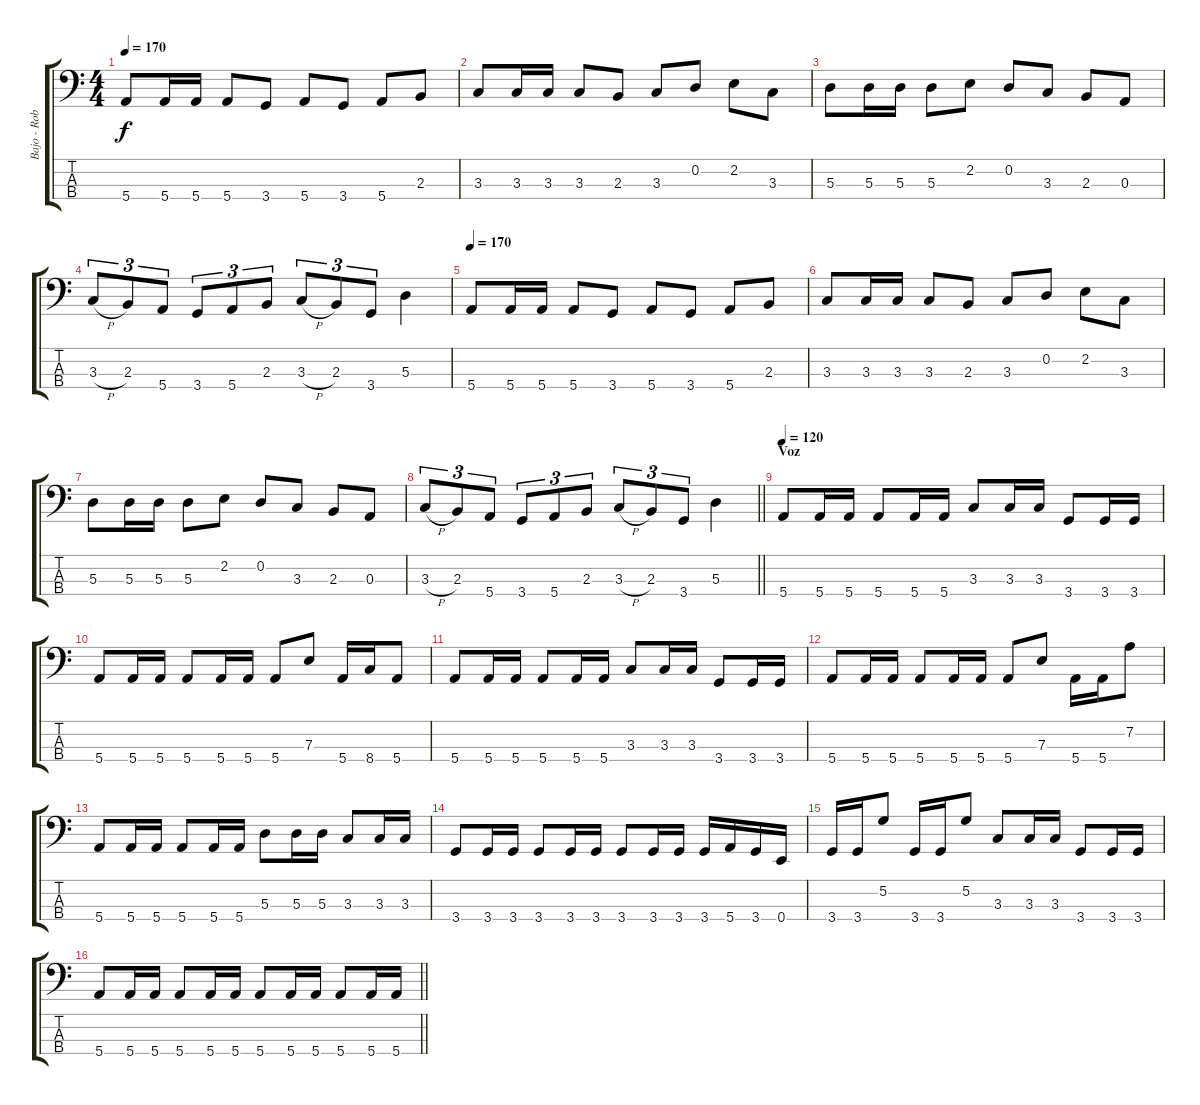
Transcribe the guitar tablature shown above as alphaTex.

\track ("Bajo - Roberto" "Bajo - Rob") {instrument electricbassfinger}
\staff {score tabs}
\tuning (G2 D2 A1 E1) {hide}
\ts (4 4)
\tempo 170
\clef f4
\ks c
5.4.8{dy f} 5.4.16 5.4.16 5.4.8 3.4.8 5.4.8 3.4.8 5.4.8 2.3.8 |
3.3.8 3.3.16 3.3.16 3.3.8 2.3.8 3.3.8 0.2.8 2.2.8 3.3.8 |
5.3.8 5.3.16 5.3.16 5.3.8 2.2.8 0.2.8 3.3.8 2.3.8 0.3.8 |
3.3{h}.8{tu (3 2)} 2.3.8{tu (3 2)} 5.4.8{tu (3 2)} 3.4.8{tu (3 2)} 5.4.8{tu (3 2)} 2.3.8{tu (3 2)} 3.3{h}.8{tu (3 2)} 2.3.8{tu (3 2)} 3.4.8{tu (3 2)} 5.3.4 |
\tempo 170
5.4.8 5.4.16 5.4.16 5.4.8 3.4.8 5.4.8 3.4.8 5.4.8 2.3.8 |
3.3.8 3.3.16 3.3.16 3.3.8 2.3.8 3.3.8 0.2.8 2.2.8 3.3.8 |
5.3.8 5.3.16 5.3.16 5.3.8 2.2.8 0.2.8 3.3.8 2.3.8 0.3.8 |
\barLineRight lightlight
3.3{h}.8{tu (3 2)} 2.3.8{tu (3 2)} 5.4.8{tu (3 2)} 3.4.8{tu (3 2)} 5.4.8{tu (3 2)} 2.3.8{tu (3 2)} 3.3{h}.8{tu (3 2)} 2.3.8{tu (3 2)} 3.4.8{tu (3 2)} 5.3.4 |
\section ("" "Voz")
\tempo 120
5.4.8 5.4.16 5.4.16 5.4.8 5.4.16 5.4.16 3.3.8 3.3.16 3.3.16 3.4.8 3.4.16 3.4.16 |
5.4.8 5.4.16 5.4.16 5.4.8 5.4.16 5.4.16 5.4.8 7.3.8 5.4.16 8.4.16 5.4.8 |
5.4.8 5.4.16 5.4.16 5.4.8 5.4.16 5.4.16 3.3.8 3.3.16 3.3.16 3.4.8 3.4.16 3.4.16 |
5.4.8 5.4.16 5.4.16 5.4.8 5.4.16 5.4.16 5.4.8 7.3.8 5.4.16 5.4.16 7.2.8 |
5.4.8 5.4.16 5.4.16 5.4.8 5.4.16 5.4.16 5.3.8 5.3.16 5.3.16 3.3.8 3.3.16 3.3.16 |
3.4.8 3.4.16 3.4.16 3.4.8 3.4.16 3.4.16 3.4.8 3.4.16 3.4.16 3.4.16 5.4.16 3.4.16 0.4.16 |
3.4.16 3.4.16 5.2.8 3.4.16 3.4.16 5.2.8 3.3.8 3.3.16 3.3.16 3.4.8 3.4.16 3.4.16 |
\barLineRight lightlight
5.4.8 5.4.16 5.4.16 5.4.8 5.4.16 5.4.16 5.4.8 5.4.16 5.4.16 5.4.8 5.4.16 5.4.16
